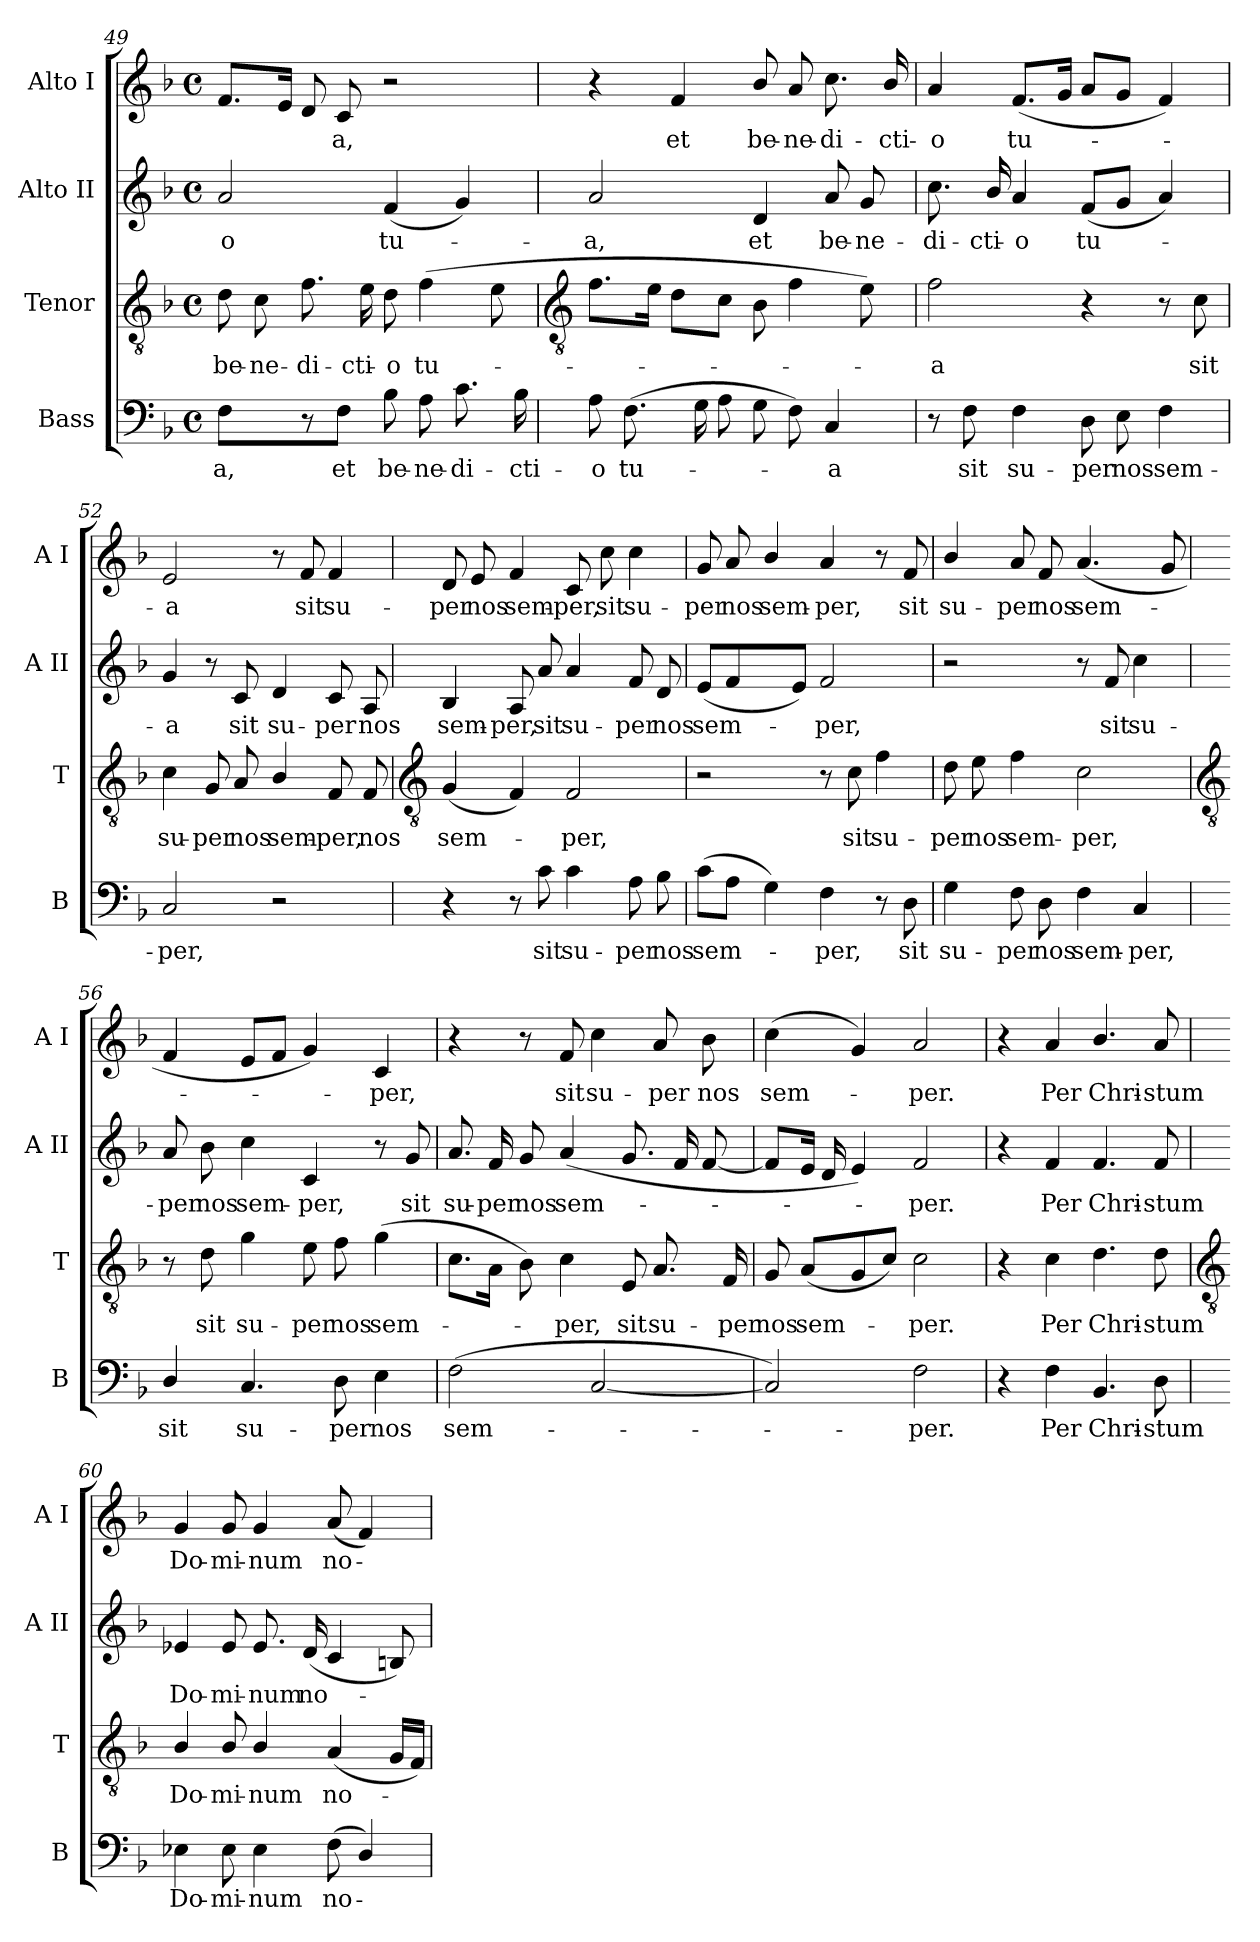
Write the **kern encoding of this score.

**kern	**text	**kern	**text	**kern	**text	**kern	**text
*part4	*part4	*part3	*part3	*part2	*part2	*part1	*part1
*staff4	*staff4	*staff3	*staff3	*staff2	*staff2	*staff1	*staff1
*I"Bass	*	*I"Tenor	*	*I"Alto II	*	*I"Alto I	*
*I'B	*	*I'T	*	*I'A II	*	*I'A I	*
*clefF4	*	*clefGv2	*	*clefG2	*	*clefG2	*
*k[b-]	*	*k[b-]	*	*k[b-]	*	*k[b-]	*
*F:	*	*F:	*	*F:	*	*F:	*
*M4/4	*	*M4/4	*	*M4/4	*	*M4/4	*
*met(c)	*	*met(c)	*	*met(c)	*	*met(c)	*
=49	=49	=49	=49	=49	=49	=49	=49
!	!LO:LY:b	!	!LO:LY:b	!	!LO:LY:b	!	!
4F	a,	8d	be-	2a	-o	8.fL	.
!	!	!	!LO:LY:b	!	!	!	!
.	.	8c	-ne-	.	.	.	.
.	.	.	.	.	.	16eJ	.
!	!	!	!LO:LY:b	!	!	!	!
8r	.	8.f	-di-	.	.	8d	.
!	!LO:LY:b	!	!	!	!	!	!LO:LY:b
8FJ	et	.	.	.	.	8c	a,
!	!	!	!LO:LY:b	!	!	!	!
.	.	16e	-cti-	.	.	.	.
!	!LO:LY:b	!	!LO:LY:b	!	!LO:LY:b	!	!
8B-	be-	8d	-o	(<4f	tu-	2r	.
!	!LO:LY:b	!	!LO:LY:b	!	!	!	!
8A	-ne-	(>4f	tu-	.	.	.	.
!	!LO:LY:b	!	!	!	!	!	!
8.c	-di-	.	.	4g)	.	.	.
.	.	8e	.	.	.	.	.
!	!LO:LY:b	!	!	!	!	!	!
16B-	-cti-	.	.	.	.	.	.
!!LO:LB:g=z
=50	=50	=50	=50	=50	=50	=50	=50
*	*	*clefGv2	*	*	*	*	*
!	!LO:LY:b	!	!	!	!LO:LY:b	!	!
8A	-o	8.fL	.	2a	a,	4r	.
!	!LO:LY:b	!	!	!	!	!	!
(>8.FL	tu-	.	.	.	.	.	.
.	.	16eJ	.	.	.	.	.
!	!	!	!	!	!	!	!LO:LY:b
.	.	8dL	.	.	.	4f	et
16GL	.	.	.	.	.	.	.
8AJ	.	8cJ	.	.	.	.	.
!	!	!	!	!	!LO:LY:b	!	!LO:LY:b
8GL	.	8B-	.	4d	et	8b-/	be-
!	!	!	!	!	!	!	!LO:LY:b
8FJ)	.	4f	.	.	.	8a	-ne-
!	!LO:LY:b	!	!	!	!LO:LY:b	!	!LO:LY:b
4C	a	.	.	8a	be-	8.cc	-di-
!	!	!	!	!	!LO:LY:b	!	!
.	.	8e)	.	8g	-ne-	.	.
!	!	!	!	!	!	!	!LO:LY:b
.	.	.	.	.	.	16b-/	-cti-
=51	=51	=51	=51	=51	=51	=51	=51
!	!	!	!LO:LY:b	!	!LO:LY:b	!	!LO:LY:b
8r	.	2f	a	8.cc	-di-	4a	-o
!	!LO:LY:b	!	!	!	!	!	!
8F	sit	.	.	.	.	.	.
!	!	!	!	!	!LO:LY:b	!	!
.	.	.	.	16b-/	-cti-	.	.
!	!LO:LY:b	!	!	!	!LO:LY:b	!	!LO:LY:b
4F	su-	.	.	4a	-o	(<8.fL	tu-
.	.	.	.	.	.	16gJ	.
!	!LO:LY:b	!	!	!	!LO:LY:b	!	!
8D	-per	4r	.	(<8fL	tu-	8aL	.
!	!LO:LY:b	!	!	!	!	!	!
8E	nos	.	.	8gJ	.	8gJ	.
!	!LO:LY:b	!	!	!	!	!	!
4F	sem-	8r	.	4a)	.	4f)	.
!	!	!	!LO:LY:b	!	!	!	!
.	.	8c	sit	.	.	.	.
=52	=52	=52	=52	=52	=52	=52	=52
!	!LO:LY:b	!	!LO:LY:b	!	!LO:LY:b	!	!LO:LY:b
2C	-per,	4c	su-	4g	a	2e	a
!	!	!	!LO:LY:b	!	!	!	!
.	.	8G	-per	8r	.	.	.
!	!	!	!LO:LY:b	!	!LO:LY:b	!	!
.	.	8A	nos	8c	sit	.	.
!	!	!	!LO:LY:b	!	!LO:LY:b	!	!
2r	.	4B-/	sem-	4d	su-	8r	.
!	!	!	!	!	!	!	!LO:LY:b
.	.	.	.	.	.	8f	sit
!	!	!	!LO:LY:b	!	!LO:LY:b	!	!LO:LY:b
.	.	8F	-per,	8c	-per	4f	su-
!	!	!	!LO:LY:b	!	!LO:LY:b	!	!
.	.	8F	nos	8A	nos	.	.
!!LO:LB:g=z
=53	=53	=53	=53	=53	=53	=53	=53
*	*	*clefGv2	*	*	*	*	*
!	!	!	!LO:LY:b	!	!LO:LY:b	!	!LO:LY:b
4r	.	(<4G	sem-	4B-	sem-	8d	-per
!	!	!	!	!	!	!	!LO:LY:b
.	.	.	.	.	.	8e	nos
!	!	!	!	!	!LO:LY:b	!	!LO:LY:b
8r	.	4F)	.	8A	-per,	4f	sem-
!	!LO:LY:b	!	!	!	!LO:LY:b	!	!
8c	sit	.	.	8a	sit	.	.
!	!LO:LY:b	!	!LO:LY:b	!	!LO:LY:b	!	!LO:LY:b
4c	su-	2F	per,	4a	su-	8c	-per,
!	!	!	!	!	!	!	!LO:LY:b
.	.	.	.	.	.	8cc	sit
!	!LO:LY:b	!	!	!	!LO:LY:b	!	!LO:LY:b
8A	-per	.	.	8f	-per	4cc	su-
!	!LO:LY:b	!	!	!	!LO:LY:b	!	!
8B-	nos	.	.	8d	nos	.	.
=54	=54	=54	=54	=54	=54	=54	=54
!	!LO:LY:b	!	!	!	!LO:LY:b	!	!LO:LY:b
(>8cL	sem-	2r	.	(<8eL	sem-	8g	-per
!	!	!	!	!	!	!	!LO:LY:b
8AJ	.	.	.	4f	.	8a	nos
!	!	!	!	!	!	!	!LO:LY:b
4G)	.	.	.	.	.	4b-/	sem-
.	.	.	.	8eJ)	.	.	.
!	!LO:LY:b	!	!	!	!LO:LY:b	!	!LO:LY:b
4F	per,	8r	.	2f	per,	4a	-per,
!	!	!	!LO:LY:b	!	!	!	!
.	.	8c	sit	.	.	.	.
!	!	!	!LO:LY:b	!	!	!	!
8r	.	4f	su-	.	.	8r	.
!	!LO:LY:b	!	!	!	!	!	!LO:LY:b
8D	sit	.	.	.	.	8f	sit
=55	=55	=55	=55	=55	=55	=55	=55
!	!LO:LY:b	!	!LO:LY:b	!	!	!	!LO:LY:b
4G	su-	8d	-per	2r	.	4b-/	su-
!	!	!	!LO:LY:b	!	!	!	!
.	.	8e	nos	.	.	.	.
!	!LO:LY:b	!	!LO:LY:b	!	!	!	!LO:LY:b
8F	-per	4f	sem-	.	.	8a	-per
!	!LO:LY:b	!	!	!	!	!	!LO:LY:b
8D	nos	.	.	.	.	8f	nos
!	!LO:LY:b	!	!LO:LY:b	!	!	!	!LO:LY:b
4F	sem-	2c	-per,	8r	.	(<4.a	sem-
!	!	!	!	!	!LO:LY:b	!	!
.	.	.	.	8f	sit	.	.
!	!LO:LY:b	!	!	!	!LO:LY:b	!	!
4C	-per,	.	.	4cc	su-	.	.
.	.	.	.	.	.	8g	.
!!LO:LB:g=z
=56	=56	=56	=56	=56	=56	=56	=56
*	*	*clefGv2	*	*	*	*	*
!	!LO:LY:b	!	!	!	!LO:LY:b	!	!
4D/	sit	8r	.	8a	-per	4f	.
!	!	!	!LO:LY:b	!	!LO:LY:b	!	!
.	.	8d	sit	8b-	nos	.	.
!	!LO:LY:b	!	!LO:LY:b	!	!LO:LY:b	!	!
4.C	su-	4g	su-	4cc	sem-	8eL	.
.	.	.	.	.	.	8fJ	.
!	!	!	!LO:LY:b	!	!LO:LY:b	!	!
.	.	8e	-per	4c	-per,	4g)	.
!	!LO:LY:b	!	!LO:LY:b	!	!	!	!
8D	-per	8f	nos	.	.	.	.
!	!LO:LY:b	!	!LO:LY:b	!	!	!	!LO:LY:b
4E	nos	(>4g	sem-	8r	.	4c	per,
!	!	!	!	!	!LO:LY:b	!	!
.	.	.	.	8g	sit	.	.
=57	=57	=57	=57	=57	=57	=57	=57
!	!LO:LY:b	!	!	!	!LO:LY:b	!	!
(<2F	sem-	8.cL	.	8.a	su-	4r	.
!	!	!	!	!	!LO:LY:b	!	!
.	.	16AJ	.	16f	-per	.	.
!	!	!	!	!	!LO:LY:b	!	!
.	.	8B-)	.	8g	nos	8r	.
!	!	!	!LO:LY:b	!	!LO:LY:b	!	!LO:LY:b
.	.	4c	per,	(<4a	sem-	8f	sit
!	!	!	!	!	!	!	!LO:LY:b
[2C	.	.	.	.	.	4cc	su-
!	!	!	!LO:LY:b	!	!	!	!
.	.	8E	sit	8.gL	.	.	.
!	!	!	!LO:LY:b	!	!	!	!LO:LY:b
.	.	8.A	su-	.	.	8a	-per
.	.	.	.	16fL	.	.	.
!	!	!	!	!	!	!	!LO:LY:b
.	.	.	.	[8fJ	.	8b-	nos
!	!	!	!LO:LY:b	!	!	!	!
.	.	16F	-per	.	.	.	.
=58	=58	=58	=58	=58	=58	=58	=58
!	!	!	!LO:LY:b	!	!	!	!LO:LY:b
2C])	.	8G	nos	8fL]	.	(<4cc	sem-
!	!	!	!LO:LY:b	!	!	!	!
.	.	(<8AL	sem-	16eJ	.	.	.
.	.	.	.	16d	.	.	.
.	.	8G	.	4e)	.	4g)	.
.	.	8cJ)	.	.	.	.	.
!	!LO:LY:b	!	!LO:LY:b	!	!LO:LY:b	!	!LO:LY:b
2F	per.	2c	per.	2f	per.	2a	per.
=59	=59	=59	=59	=59	=59	=59	=59
4r	.	4r	.	4r	.	4r	.
!	!LO:LY:b	!	!LO:LY:b	!	!LO:LY:b	!	!LO:LY:b
4F	Per	4c	Per	4f	Per	4a	Per
!	!LO:LY:b	!	!LO:LY:b	!	!LO:LY:b	!	!LO:LY:b
4.BB-	Chri-	4.d	Chri-	4.f	Chri-	4.b-/	Chri-
!	!LO:LY:b	!	!LO:LY:b	!	!LO:LY:b	!	!LO:LY:b
8D	-stum	8d	-stum	8f	-stum	8a	-stum
!!LO:LB:g=z
=60	=60	=60	=60	=60	=60	=60	=60
*	*	*clefGv2	*	*	*	*	*
!	!LO:LY:b	!	!LO:LY:b	!	!LO:LY:b	!	!LO:LY:b
4E-X	Do-	4B-/	Do-	4e-X	Do-	4g	Do-
!	!LO:LY:b	!	!LO:LY:b	!	!LO:LY:b	!	!LO:LY:b
8E-	-mi-	8B-/	-mi-	8e-	-mi-	8g	-mi-
!	!LO:LY:b	!	!LO:LY:b	!	!LO:LY:b	!	!LO:LY:b
4E-	-num	4B-/	-num	8.e-	-num	4g	-num
!	!	!	!	!	!LO:LY:b	!	!
.	.	.	.	(<16dLL	no-	.	.
!	!LO:LY:b	!	!LO:LY:b	!	!	!	!LO:LY:b
(<8FL	no-	(<4A	no-	4c	.	(<8aL	no-
4D/)	.	.	.	.	.	4f)	.
.	.	16GLL	.	8BnJ)	.	.	.
.	.	16FJJ)	.	.	.	.	.
=	=	=	=	=	=	=	=
*-	*-	*-	*-	*-	*-	*-	*-
